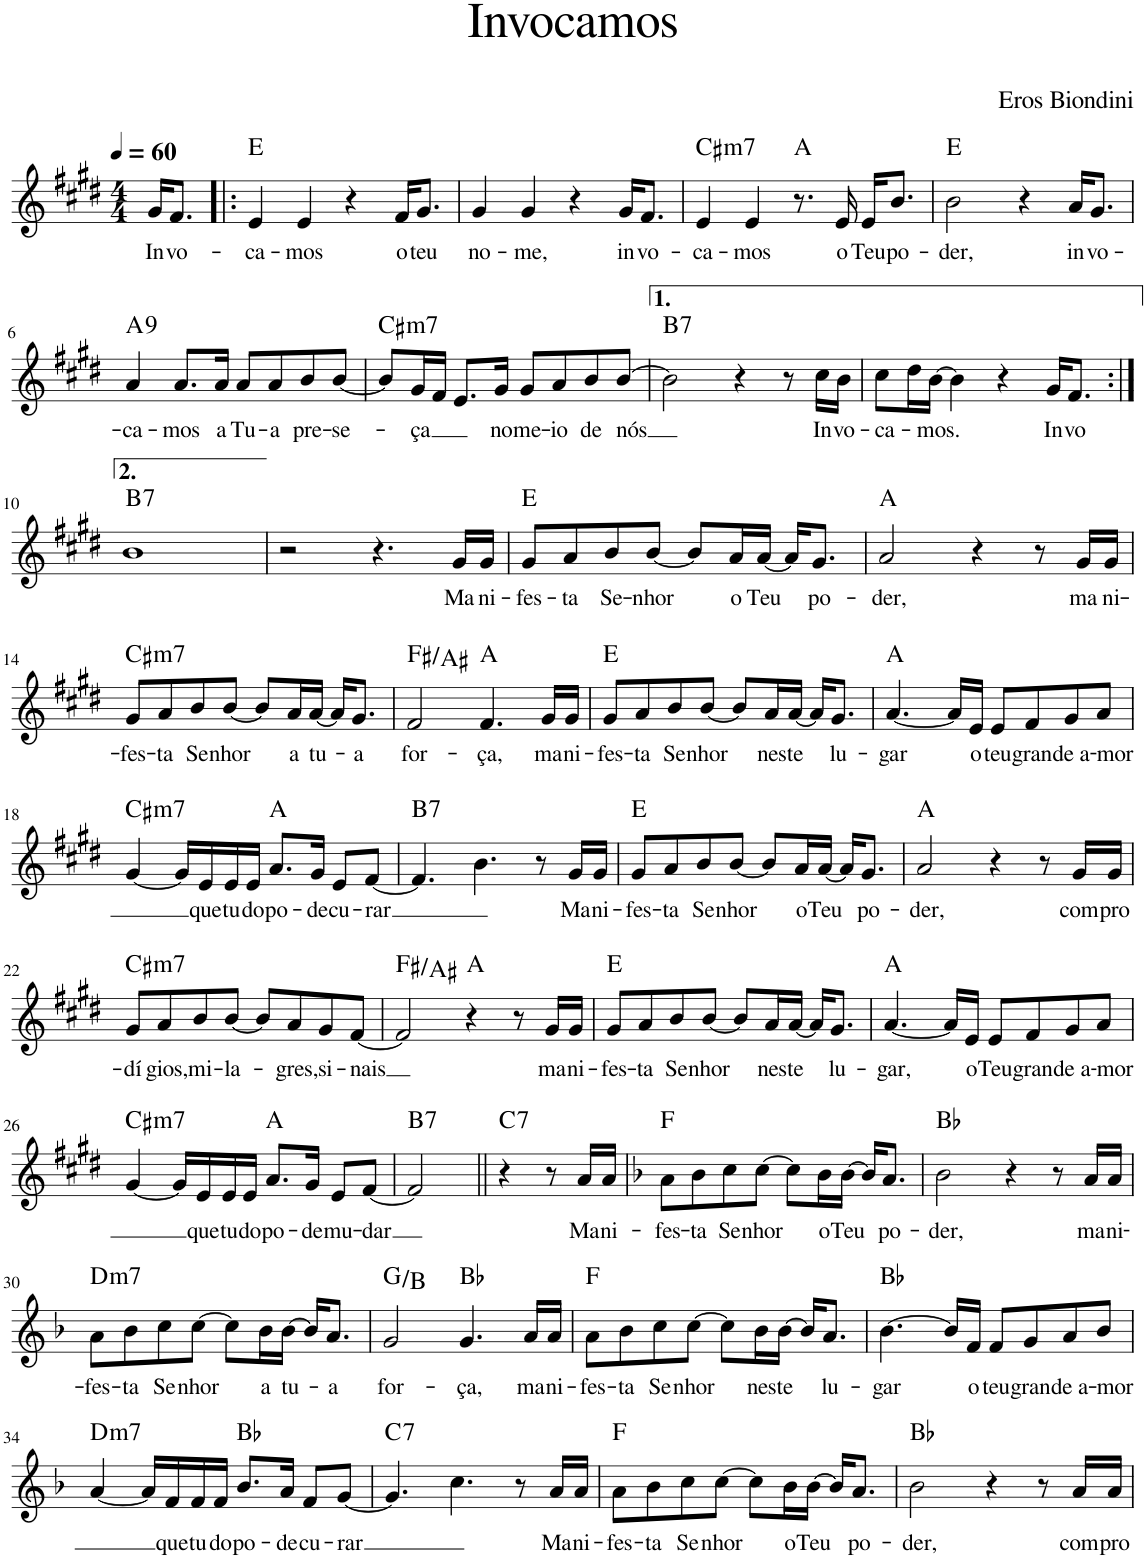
**kern	**text	**harte
*part1	*part1	*part1
*staff1	*staff1	*
*I"Voz	*	*
*I'Vo.	*	*
*clefG2	*	*
*k[f#c#g#d#]	*	*
*M4/4	*	*
*MM60	*	*
=1	=1	=1
!	!LO:LY:b	!
16g#/KL	In-	.
!	!LO:LY:b	!
8.f#/J	-vo-	.
=2!|:	=2!|:	=2!|:
!	!LO:LY:b	!
4e/	-ca-	E:maj
!	!LO:LY:b	!
4e/	-mos	.
4r	.	.
!	!LO:LY:b	!
16f#/KL	o	.
!	!LO:LY:b	!
8.g#/J	teu	.
=3	=3	=3
!	!LO:LY:b	!
4g#/	no-	.
!	!LO:LY:b	!
4g#/	-me,	.
4r	.	.
!	!LO:LY:b	!
16g#/KL	in-	.
!	!LO:LY:b	!
8.f#/J	-vo-	.
=4	=4	=4
!	!LO:LY:b	!LO:H:kt=m7
4e/	-ca-	C#:min7
!	!LO:LY:b	!
4e/	-mos	.
8.r	.	A:maj
!	!LO:LY:b	!
16e/	o	.
!	!LO:LY:b	!
16e/KL	Teu	.
!	!LO:LY:b	!
8.b/J	po-	.
=5	=5	=5
!	!LO:LY:b	!
2b\	-der,	E:maj
4r	.	.
!	!LO:LY:b	!
16a/KL	in-	.
!	!LO:LY:b	!
8.g#/J	-vo-	.
!!LO:LB:g=z
=6	=6	=6
!	!LO:LY:b	!LO:H:kt=9
4a/	-ca-	A:9
!	!LO:LY:b	!
8.a/L	-mos	.
!	!LO:LY:b	!
16a/Jk	a	.
!	!LO:LY:b	!
8a/L	Tu-	.
!	!LO:LY:b	!
8a/	-a	.
!	!LO:LY:b	!
8b/	pre-	.
!	!LO:LY:b	!
[8b/J	-se-	.
=7	=7	=7
!	!	!LO:H:kt=m7
8b/L]	.	C#:min7
!	!LO:LY:b	!
16g#/L	-ça	.
16f#/JJ	.	.
8.e/L	.	.
!	!LO:LY:b	!
16g#/Jk	no	.
!	!LO:LY:b	!
8g#/L	me-	.
!	!LO:LY:b	!
8a/	-io	.
!	!LO:LY:b	!
8b/	de	.
!	!LO:LY:b	!
[8b/J	nós	.
=8	=8	=8
!	!	!LO:H:kt=7
2b\]	.	B:7
4r	.	.
8r	.	.
!	!LO:LY:b	!
16cc#\LL	In-	.
!	!LO:LY:b	!
16b\JJ	-vo-	.
=9	=9	=9
!	!LO:LY:b	!
8cc#\L	-ca-	.
16dd#\L	.	.
!	!LO:LY:b	!
[16b\JJ	-mos.	.
4b\]	.	.
4r	.	.
!	!LO:LY:b	!
16g#/KL	In-	.
!	!LO:LY:b	!
8.f#/J	-vo	.
!!LO:LB:g=z
=10:|!	=10:|!	=10:|!
!	!	!LO:H:kt=7
1b	.	B:7
=11	=11	=11
2r	.	.
4.r	.	.
!	!LO:LY:b	!
16g#/LL	Ma-	.
!	!LO:LY:b	!
16g#/JJ	-ni-	.
=12	=12	=12
!	!LO:LY:b	!
8g#/L	-fes-	E:maj
!	!LO:LY:b	!
8a/	-ta	.
!	!LO:LY:b	!
8b/	Se-	.
!	!LO:LY:b	!
[8b/J	-nhor	.
8b/L]	.	.
!	!LO:LY:b	!
16a/L	o	.
!	!LO:LY:b	!
[16a/JJ	Teu	.
16a/KL]	.	.
!	!LO:LY:b	!
8.g#/J	po-	.
=13	=13	=13
!	!LO:LY:b	!
2a/	-der,	A:maj
4r	.	.
8r	.	.
!	!LO:LY:b	!
16g#/LL	ma-	.
!	!LO:LY:b	!
16g#/JJ	-ni-	.
!!LO:LB:g=z
=14	=14	=14
!	!LO:LY:b	!LO:H:kt=m7
8g#/L	-fes-	C#:min7
!	!LO:LY:b	!
8a/	-ta	.
!	!LO:LY:b	!
8b/	Se-	.
!	!LO:LY:b	!
[8b/J	-nhor	.
8b/L]	.	.
!	!LO:LY:b	!
16a/L	a	.
!	!LO:LY:b	!
[16a/JJ	tu-	.
16a/KL]	.	.
!	!LO:LY:b	!
8.g#/J	-a	.
=15	=15	=15
!	!LO:LY:b	!
2f#/	for-	F#:maj/3
!	!LO:LY:b	!
4.f#/	-ça,	A:maj
!	!LO:LY:b	!
16g#/LL	ma-	.
!	!LO:LY:b	!
16g#/JJ	-ni-	.
=16	=16	=16
!	!LO:LY:b	!
8g#/L	-fes-	E:maj
!	!LO:LY:b	!
8a/	-ta	.
!	!LO:LY:b	!
8b/	Se-	.
!	!LO:LY:b	!
[8b/J	-nhor	.
8b/L]	.	.
!	!LO:LY:b	!
16a/L	nes-	.
!	!LO:LY:b	!
[16a/JJ	-te	.
16a/KL]	.	.
!	!LO:LY:b	!
8.g#/J	lu-	.
=17	=17	=17
!	!LO:LY:b	!
[4.a/	-gar	A:maj
16a/LL]	.	.
!	!LO:LY:b	!
16e/JJ	o	.
!	!LO:LY:b	!
8e/L	teu	.
!	!LO:LY:b	!
8f#/	gran-	.
!	!LO:LY:b	!
8g#/	-de a-	.
!	!LO:LY:b	!
8a/J	-mor	.
!!LO:LB:g=z
=18	=18	=18
!	!	!LO:H:kt=m7
[4g#/	.	C#:min7
16g#/LL]	.	.
!	!LO:LY:b	!
16e/	que	.
!	!LO:LY:b	!
16e/	tu-	.
!	!LO:LY:b	!
16e/JJ	-do	.
!	!LO:LY:b	!
8.a/L	po-	A:maj
!	!LO:LY:b	!
16g#/Jk	-de	.
!	!LO:LY:b	!
8e/L	cu-	.
!	!LO:LY:b	!
[8f#/J	-rar	.
=19	=19	=19
!	!	!LO:H:kt=7
4.f#/]	.	B:7
4.b\	.	.
8r	.	.
!	!LO:LY:b	!
16g#/LL	Ma-	.
!	!LO:LY:b	!
16g#/JJ	-ni-	.
=20	=20	=20
!	!LO:LY:b	!
8g#/L	-fes-	E:maj
!	!LO:LY:b	!
8a/	-ta	.
!	!LO:LY:b	!
8b/	Se-	.
!	!LO:LY:b	!
[8b/J	-nhor	.
8b/L]	.	.
!	!LO:LY:b	!
16a/L	o	.
!	!LO:LY:b	!
[16a/JJ	Teu	.
16a/KL]	.	.
!	!LO:LY:b	!
8.g#/J	po-	.
=21	=21	=21
!	!LO:LY:b	!
2a/	-der,	A:maj
4r	.	.
8r	.	.
!	!LO:LY:b	!
16g#/LL	com	.
!	!LO:LY:b	!
16g#/JJ	pro-	.
!!LO:LB:g=z
=22	=22	=22
!	!LO:LY:b	!LO:H:kt=m7
8g#/L	-dí-	C#:min7
!	!LO:LY:b	!
8a/	-gios,	.
!	!LO:LY:b	!
8b/	mi-	.
!	!LO:LY:b	!
[8b/J	-la-	.
8b/L]	.	.
!	!LO:LY:b	!
8a/	-gres,	.
!	!LO:LY:b	!
8g#/	si-	.
!	!LO:LY:b	!
[8f#/J	-nais	.
=23	=23	=23
2f#/]	.	F#:maj/3
4r	.	A:maj
8r	.	.
!	!LO:LY:b	!
16g#/LL	ma-	.
!	!LO:LY:b	!
16g#/JJ	-ni-	.
=24	=24	=24
!	!LO:LY:b	!
8g#/L	-fes-	E:maj
!	!LO:LY:b	!
8a/	-ta	.
!	!LO:LY:b	!
8b/	Se-	.
!	!LO:LY:b	!
[8b/J	-nhor	.
8b/L]	.	.
!	!LO:LY:b	!
16a/L	nes-	.
!	!LO:LY:b	!
[16a/JJ	-te	.
16a/KL]	.	.
!	!LO:LY:b	!
8.g#/J	lu-	.
=25	=25	=25
!	!LO:LY:b	!
[4.a/	-gar,	A:maj
16a/LL]	.	.
!	!LO:LY:b	!
16e/JJ	o	.
!	!LO:LY:b	!
8e/L	Teu	.
!	!LO:LY:b	!
8f#/	gran-	.
!	!LO:LY:b	!
8g#/	-de a-	.
!	!LO:LY:b	!
8a/J	-mor	.
!!LO:LB:g=z
=26	=26	=26
!	!	!LO:H:kt=m7
[4g#/	.	C#:min7
16g#/LL]	.	.
!	!LO:LY:b	!
16e/	que	.
!	!LO:LY:b	!
16e/	tu-	.
!	!LO:LY:b	!
16e/JJ	-do	.
!	!LO:LY:b	!
8.a/L	po-	A:maj
!	!LO:LY:b	!
16g#/Jk	-de	.
!	!LO:LY:b	!
8e/L	mu-	.
!	!LO:LY:b	!
[8f#/J	-dar	.
=27	=27	=27
!	!	!LO:H:kt=7
2f#/]	.	B:7
!	!	!LO:H:kt=7
4r	.	C:7
8r	.	.
!	!LO:LY:b	!
16a/LL	Ma-	.
!	!LO:LY:b	!
16a/JJ	-ni-	.
=28	=28	=28
*k[b-]	*	*
!	!LO:LY:b	!
8a\L	-fes-	F:maj
!	!LO:LY:b	!
8b-\	-ta	.
!	!LO:LY:b	!
8cc\	Se-	.
!	!LO:LY:b	!
[8cc\J	-nhor	.
8cc\L]	.	.
!	!LO:LY:b	!
16b-\L	o	.
!	!LO:LY:b	!
[16b-\JJ	Teu	.
16b-/KL]	.	.
!	!LO:LY:b	!
8.a/J	po-	.
=29	=29	=29
!	!LO:LY:b	!
2b-\	-der,	Bb:maj
4r	.	.
8r	.	.
!	!LO:LY:b	!
16a/LL	ma-	.
!	!LO:LY:b	!
16a/JJ	-ni-	.
!!LO:LB:g=z
=30	=30	=30
!	!LO:LY:b	!LO:H:kt=m7
8a\L	-fes-	D:min7
!	!LO:LY:b	!
8b-\	-ta	.
!	!LO:LY:b	!
8cc\	Se-	.
!	!LO:LY:b	!
[8cc\J	-nhor	.
8cc\L]	.	.
!	!LO:LY:b	!
16b-\L	a	.
!	!LO:LY:b	!
[16b-\JJ	tu-	.
16b-/KL]	.	.
!	!LO:LY:b	!
8.a/J	-a	.
=31	=31	=31
!	!LO:LY:b	!
2g/	for-	G:maj/3
!	!LO:LY:b	!
4.g/	-ça,	Bb:maj
!	!LO:LY:b	!
16a/LL	ma-	.
!	!LO:LY:b	!
16a/JJ	-ni-	.
=32	=32	=32
!	!LO:LY:b	!
8a\L	-fes-	F:maj
!	!LO:LY:b	!
8b-\	-ta	.
!	!LO:LY:b	!
8cc\	Se-	.
!	!LO:LY:b	!
[8cc\J	-nhor	.
8cc\L]	.	.
!	!LO:LY:b	!
16b-\L	nes-	.
!	!LO:LY:b	!
[16b-\JJ	-te	.
16b-/KL]	.	.
!	!LO:LY:b	!
8.a/J	lu-	.
=33	=33	=33
!	!LO:LY:b	!
[4.b-\	-gar	Bb:maj
16b-/LL]	.	.
!	!LO:LY:b	!
16f/JJ	o	.
!	!LO:LY:b	!
8f/L	teu	.
!	!LO:LY:b	!
8g/	gran-	.
!	!LO:LY:b	!
8a/	-de a-	.
!	!LO:LY:b	!
8b-/J	-mor	.
!!LO:LB:g=z
=34	=34	=34
!	!	!LO:H:kt=m7
[4a/	.	D:min7
16a/LL]	.	.
!	!LO:LY:b	!
16f/	que	.
!	!LO:LY:b	!
16f/	tu-	.
!	!LO:LY:b	!
16f/JJ	-do	.
!	!LO:LY:b	!
8.b-/L	po-	Bb:maj
!	!LO:LY:b	!
16a/Jk	-de	.
!	!LO:LY:b	!
8f/L	cu-	.
!	!LO:LY:b	!
[8g/J	-rar	.
=35	=35	=35
!	!	!LO:H:kt=7
4.g/]	.	C:7
4.cc\	.	.
8r	.	.
!	!LO:LY:b	!
16a/LL	Ma-	.
!	!LO:LY:b	!
16a/JJ	-ni-	.
=36	=36	=36
!	!LO:LY:b	!
8a\L	-fes-	F:maj
!	!LO:LY:b	!
8b-\	-ta	.
!	!LO:LY:b	!
8cc\	Se-	.
!	!LO:LY:b	!
[8cc\J	-nhor	.
8cc\L]	.	.
!	!LO:LY:b	!
16b-\L	o	.
!	!LO:LY:b	!
[16b-\JJ	Teu	.
16b-/KL]	.	.
!	!LO:LY:b	!
8.a/J	po-	.
=37	=37	=37
!	!LO:LY:b	!
2b-\	-der,	Bb:maj
4r	.	.
8r	.	.
!	!LO:LY:b	!
16a/LL	com	.
!	!LO:LY:b	!
16a/JJ	pro-	.
=	=	=
*-	*-	*-
